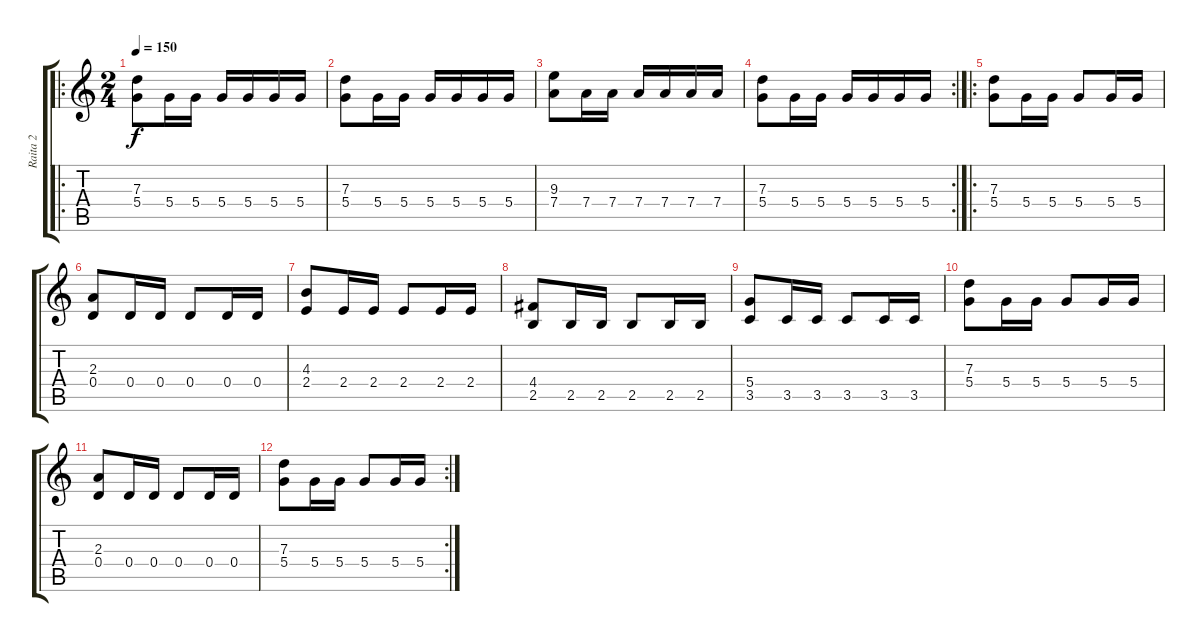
\track ("Raita 2" "Raita 2") {instrument distortionguitar}
\staff {score tabs}
\tuning (E4 B3 G3 D3 A2 E2) {hide}
\ro
\ts (2 4)
\tempo 150
\clef g2
\ks c
(7.3 5.4).8{dy f instrument distortionguitar} 5.4.16 5.4.16 5.4.16 5.4.16 5.4.16 5.4.16 |
(7.3 5.4).8 5.4.16 5.4.16 5.4.16 5.4.16 5.4.16 5.4.16 |
(9.3 7.4).8 7.4.16 7.4.16 7.4.16 7.4.16 7.4.16 7.4.16 |
\rc 2
(7.3 5.4).8 5.4.16 5.4.16 5.4.16 5.4.16 5.4.16 5.4.16 |
\ro
(7.3 5.4).8 5.4.16 5.4.16 5.4.8 5.4.16 5.4.16 |
(2.3 0.4).8 0.4.16 0.4.16 0.4.8 0.4.16 0.4.16 |
(4.3 2.4).8 2.4.16 2.4.16 2.4.8 2.4.16 2.4.16 |
(4.4 2.5).8 2.5.16 2.5.16 2.5.8 2.5.16 2.5.16 |
(5.4 3.5).8 3.5.16 3.5.16 3.5.8 3.5.16 3.5.16 |
(7.3 5.4).8 5.4.16 5.4.16 5.4.8 5.4.16 5.4.16 |
(2.3 0.4).8 0.4.16 0.4.16 0.4.8 0.4.16 0.4.16 |
\rc 2
(7.3 5.4).8 5.4.16 5.4.16 5.4.8 5.4.16 5.4.16
